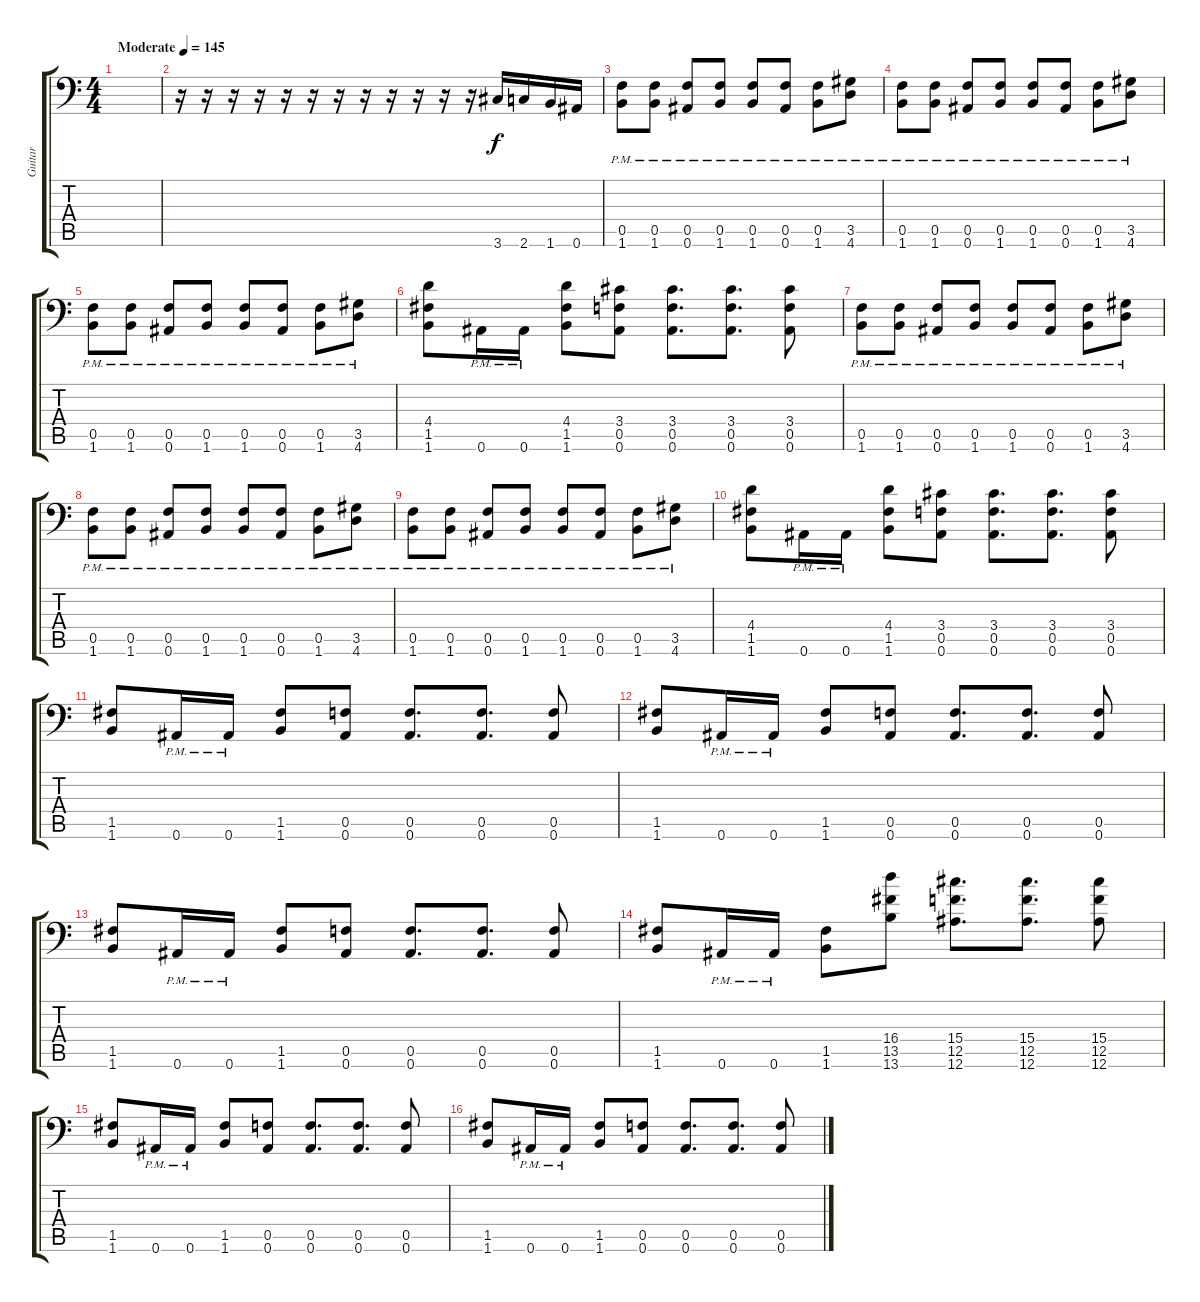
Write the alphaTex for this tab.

\track ("Guitar" "Guitar") {instrument distortionguitar}
\staff {score tabs}
\tuning (C4 G3 Eb3 Bb2 F2 Bb1) {hide}
\ts (4 4)
\tempo (145 "Moderate")
\clef f4
\ks c
|
r.16 r.16 r.16 r.16 r.16 r.16 r.16 r.16 r.16 r.16 r.16 r.16 3.6.16 2.6.16 1.6.16 0.6.16 |
(0.5{pm} 1.6{pm}).8 (0.5{pm} 1.6{pm}).8 (0.5{pm} 0.6{pm}).8 (0.5{pm} 1.6{pm}).8 (0.5{pm} 1.6{pm}).8 (0.5{pm} 0.6{pm}).8 (0.5{pm} 1.6{pm}).8 (3.5{pm} 4.6{pm}).8 |
(0.5{pm} 1.6{pm}).8 (0.5{pm} 1.6{pm}).8 (0.5{pm} 0.6{pm}).8 (0.5{pm} 1.6{pm}).8 (0.5{pm} 1.6{pm}).8 (0.5{pm} 0.6{pm}).8 (0.5{pm} 1.6{pm}).8 (3.5{pm} 4.6{pm}).8 |
(0.5{pm} 1.6{pm}).8 (0.5{pm} 1.6{pm}).8 (0.5{pm} 0.6{pm}).8 (0.5{pm} 1.6{pm}).8 (0.5{pm} 1.6{pm}).8 (0.5{pm} 0.6{pm}).8 (0.5{pm} 1.6{pm}).8 (3.5{pm} 4.6{pm}).8 |
(4.4 1.5 1.6).8 0.6{pm}.16 0.6{pm}.16 (4.4 1.5 1.6).8 (3.4 0.5 0.6).8 (3.4 0.5 0.6).8{d} (3.4 0.5 0.6).8{d} (3.4 0.5 0.6).8 |
(0.5{pm} 1.6{pm}).8 (0.5{pm} 1.6{pm}).8 (0.5{pm} 0.6{pm}).8 (0.5{pm} 1.6{pm}).8 (0.5{pm} 1.6{pm}).8 (0.5{pm} 0.6{pm}).8 (0.5{pm} 1.6{pm}).8 (3.5{pm} 4.6{pm}).8 |
(0.5{pm} 1.6{pm}).8 (0.5{pm} 1.6{pm}).8 (0.5{pm} 0.6{pm}).8 (0.5{pm} 1.6{pm}).8 (0.5{pm} 1.6{pm}).8 (0.5{pm} 0.6{pm}).8 (0.5{pm} 1.6{pm}).8 (3.5{pm} 4.6{pm}).8 |
(0.5{pm} 1.6{pm}).8 (0.5{pm} 1.6{pm}).8 (0.5{pm} 0.6{pm}).8 (0.5{pm} 1.6{pm}).8 (0.5{pm} 1.6{pm}).8 (0.5{pm} 0.6{pm}).8 (0.5{pm} 1.6{pm}).8 (3.5{pm} 4.6{pm}).8 |
(4.4 1.5 1.6).8 0.6{pm}.16 0.6{pm}.16 (4.4 1.5 1.6).8 (3.4 0.5 0.6).8 (3.4 0.5 0.6).8{d} (3.4 0.5 0.6).8{d} (3.4 0.5 0.6).8 |
(1.5 1.6).8 0.6{pm}.16 0.6{pm}.16 (1.5 1.6).8 (0.5 0.6).8 (0.5 0.6).8{d} (0.5 0.6).8{d} (0.5 0.6).8 |
(1.5 1.6).8 0.6{pm}.16 0.6{pm}.16 (1.5 1.6).8 (0.5 0.6).8 (0.5 0.6).8{d} (0.5 0.6).8{d} (0.5 0.6).8 |
(1.5 1.6).8 0.6{pm}.16 0.6{pm}.16 (1.5 1.6).8 (0.5 0.6).8 (0.5 0.6).8{d} (0.5 0.6).8{d} (0.5 0.6).8 |
(1.5 1.6).8 0.6{pm}.16 0.6{pm}.16 (1.5 1.6).8 (16.4 13.5 13.6).8 (15.4 12.5 12.6).8{d} (15.4 12.5 12.6).8{d} (15.4 12.5 12.6).8 |
(1.5 1.6).8 0.6{pm}.16 0.6{pm}.16 (1.5 1.6).8 (0.5 0.6).8 (0.5 0.6).8{d} (0.5 0.6).8{d} (0.5 0.6).8 |
(1.5 1.6).8 0.6{pm}.16 0.6{pm}.16 (1.5 1.6).8 (0.5 0.6).8 (0.5 0.6).8{d} (0.5 0.6).8{d} (0.5 0.6).8
